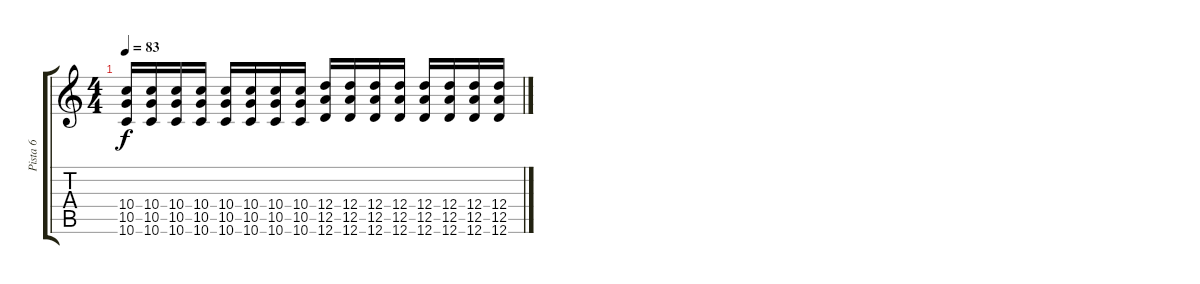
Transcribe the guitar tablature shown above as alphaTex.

\track ("Pista 6" "Pista 6") {instrument distortionguitar}
\staff {score tabs}
\tuning (E4 B3 G3 D3 A2 D2) {hide}
\ts (4 4)
\tempo 83
\clef g2
\ks c
(10.4 10.5 10.6).16{dy f} (10.4 10.5 10.6).16 (10.4 10.5 10.6).16 (10.4 10.5 10.6).16 (10.4 10.5 10.6).16 (10.4 10.5 10.6).16 (10.4 10.5 10.6).16 (10.4 10.5 10.6).16 (12.4 12.5 12.6).16 (12.4 12.5 12.6).16 (12.4 12.5 12.6).16 (12.4 12.5 12.6).16 (12.4 12.5 12.6).16 (12.4 12.5 12.6).16 (12.4 12.5 12.6).16 (12.4 12.5 12.6).16
